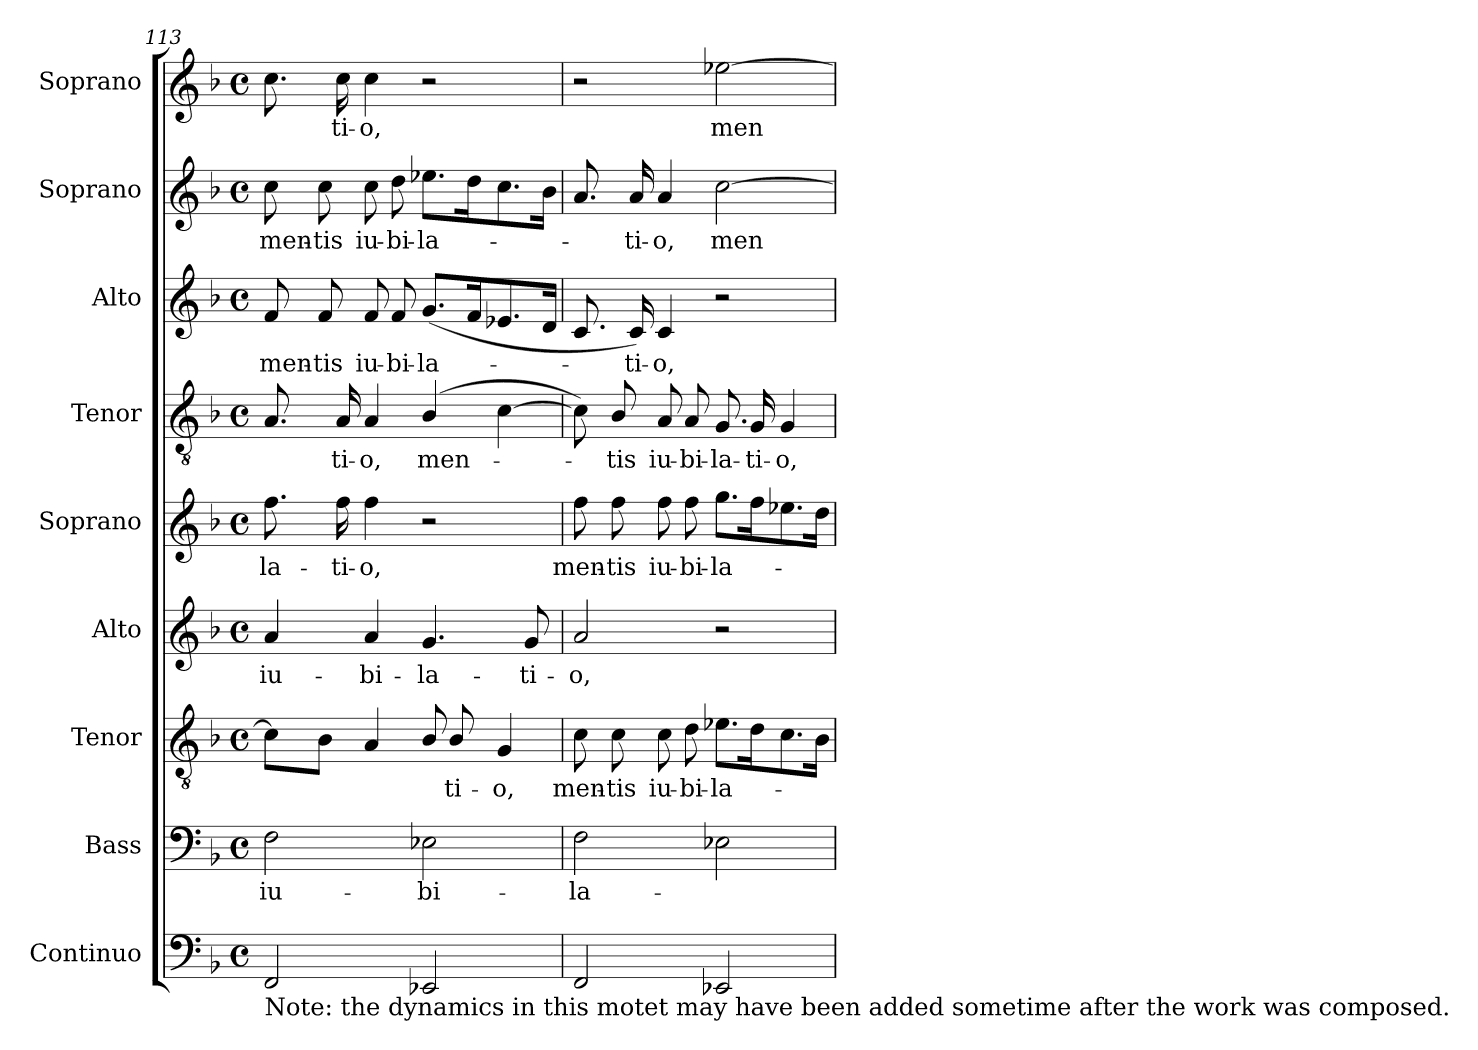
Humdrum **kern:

**kern	**kern	**text	**kern	**text	**kern	**text	**kern	**text	**kern	**text	**kern	**text	**kern	**text	**kern	**text
*part9	*part8	*part8	*part7	*part7	*part6	*part6	*part5	*part5	*part4	*part4	*part3	*part3	*part2	*part2	*part1	*part1
*staff9	*staff8	*staff8	*staff7	*staff7	*staff6	*staff6	*staff5	*staff5	*staff4	*staff4	*staff3	*staff3	*staff2	*staff2	*staff1	*staff1
*I"Continuo	*I"Bass	*	*I"Tenor	*	*I"Alto	*	*I"Soprano	*	*I"Tenor	*	*I"Alto	*	*I"Soprano	*	*I"Soprano	*
*I'Cont.	*I'B.	*	*I'T.	*	*I'A.	*	*I'S.	*	*I'T.	*	*I'A.	*	*I'S.	*	*I'S.	*
!!LO:PB:g=z
*clefF4	*clefF4	*	*clefGv2	*	*clefG2	*	*clefG2	*	*clefGv2	*	*clefG2	*	*clefG2	*	*clefG2	*
*	*	*	*ITrd7c12	*	*	*	*	*	*ITrd7c12	*	*	*	*	*	*	*
*k[b-]	*k[b-]	*	*k[b-]	*	*k[b-]	*	*k[b-]	*	*k[b-]	*	*k[b-]	*	*k[b-]	*	*k[b-]	*
*F:	*F:	*	*F:	*	*F:	*	*F:	*	*F:	*	*F:	*	*F:	*	*F:	*
*M4/4	*M4/4	*	*M4/4	*	*M4/4	*	*M4/4	*	*M4/4	*	*M4/4	*	*M4/4	*	*M4/4	*
*met(c)	*met(c)	*	*met(c)	*	*met(c)	*	*met(c)	*	*met(c)	*	*met(c)	*	*met(c)	*	*met(c)	*
=113	=113	=113	=113	=113	=113	=113	=113	=113	=113	=113	=113	=113	=113	=113	=113	=113
!	!	!LO:LY:b:color=#000000	!	!	!	!	!	!	!	!	!	!	!	!	!	!
!	!	!	!	!	!	!LO:LY:b:color=#000000	!	!	!	!	!	!	!	!	!	!
!	!	!	!	!	!	!	!	!LO:LY:b:color=#000000	!	!	!	!	!	!	!	!
!	!	!	!	!	!	!	!	!	!	!	!	!LO:LY:b:color=#000000	!	!	!	!
!LO:TX:b:t=Note&colon; the dynamics in this motet may have been added sometime after the work was composed.	!	!	!	!	!	!	!	!	!	!	!	!	!	!	!	!
!	!	!	!	!	!	!	!	!	!	!	!	!	!	!LO:LY:b:color=#000000	!	!
2FFi/	2Fi\	iu-	8Ci\L]	.	4ai/	iu-	8.ffi\	-la-	8.AAi/	.	8fi/	men-	8cci\	men-	8.cci\	.
!	!	!	!	!	!	!	!	!	!	!	!	!LO:LY:b:color=#000000	!	!	!	!
!	!	!	!	!	!	!	!	!	!	!	!	!	!	!LO:LY:b:color=#000000	!	!
.	.	.	8BB-i\J	.	.	.	.	.	.	.	8fi/	-tis	8cci\	-tis	.	.
!	!	!	!	!	!	!	!	!LO:LY:b:color=#000000	!	!	!	!	!	!	!	!
!	!	!	!	!	!	!	!	!	!	!LO:LY:b:color=#000000	!	!	!	!	!	!
!	!	!	!	!	!	!	!	!	!	!	!	!	!	!	!	!LO:LY:b:color=#000000
.	.	.	.	.	.	.	16ffi\	-ti-	16AAi/	-ti-	.	.	.	.	16cci\	-ti-
!	!	!	!	!	!	!LO:LY:b:color=#000000	!	!	!	!	!	!	!	!	!	!
!	!	!	!	!	!	!	!	!LO:LY:b:color=#000000	!	!	!	!	!	!	!	!
!	!	!	!	!	!	!	!	!	!	!LO:LY:b:color=#000000	!	!	!	!	!	!
!	!	!	!	!	!	!	!	!	!	!	!	!LO:LY:b:color=#000000	!	!	!	!
!	!	!	!	!	!	!	!	!	!	!	!	!	!	!LO:LY:b:color=#000000	!	!
!	!	!	!	!	!	!	!	!	!	!	!	!	!	!	!	!LO:LY:b:color=#000000
.	.	.	4AAi/	.	4ai/	-bi-	4ffi\	-o,	4AAi/	-o,	8fi/	iu-	8cci\	iu-	4cci\	-o,
!	!	!	!	!	!	!	!	!	!	!	!	!LO:LY:b:color=#000000	!	!	!	!
!	!	!	!	!	!	!	!	!	!	!	!	!	!	!LO:LY:b:color=#000000	!	!
.	.	.	.	.	.	.	.	.	.	.	8fi/	-bi-	8ddi\	-bi-	.	.
!	!	!LO:LY:b:color=#000000	!	!	!	!	!	!	!	!	!	!	!	!	!	!
!	!	!	!	!	!	!LO:LY:b:color=#000000	!	!	!	!	!	!	!	!	!	!
!	!	!	!	!	!	!	!	!	!	!LO:LY:b:color=#000000	!	!	!	!	!	!
!	!	!	!	!	!	!	!	!	!	!	!	!LO:LY:b:color=#000000	!	!	!	!
!	!	!	!	!	!	!	!	!	!	!	!	!	!	!LO:LY:b:color=#000000	!	!
2EE-Xi/	2E-Xi\	-bi-	8BB-i/	.	4.gi/	-la-	2r	.	(4BB-i/	men-	(8.gi/L	-la-	8.ee-Xi\L	-la-	2r	.
!	!	!	!	!LO:LY:b:color=#000000	!	!	!	!	!	!	!	!	!	!	!	!
.	.	.	8BB-i/	-ti-	.	.	.	.	.	.	.	.	.	.	.	.
.	.	.	.	.	.	.	.	.	.	.	16fi/k	.	16ddi\k	.	.	.
!	!	!	!	!LO:LY:b:color=#000000	!	!	!	!	!	!	!	!	!	!	!	!
.	.	.	4GGi/	-o,	.	.	.	.	[>4Ci\	.	8.e-Xi/	.	8.cci\	.	.	.
!	!	!	!	!	!	!LO:LY:b:color=#000000	!	!	!	!	!	!	!	!	!	!
.	.	.	.	.	8gi/	-ti-	.	.	.	.	.	.	.	.	.	.
.	.	.	.	.	.	.	.	.	.	.	16di/Jk	.	16b-i\Jk	.	.	.
=114	=114	=114	=114	=114	=114	=114	=114	=114	=114	=114	=114	=114	=114	=114	=114	=114
!	!	!LO:LY:b:color=#000000	!	!	!	!	!	!	!	!	!	!	!	!	!	!
!	!	!	!	!LO:LY:b:color=#000000	!	!	!	!	!	!	!	!	!	!	!	!
!	!	!	!	!	!	!LO:LY:b:color=#000000	!	!	!	!	!	!	!	!	!	!
!	!	!	!	!	!	!	!	!LO:LY:b:color=#000000	!	!	!	!	!	!	!	!
2FFi/	2Fi\	-la-	8Ci\	men-	2ai/	-o,	8ffi\	men-	8Ci\])	.	8.ci/	.	8.ai/	.	2r	.
!	!	!	!	!LO:LY:b:color=#000000	!	!	!	!	!	!	!	!	!	!	!	!
!	!	!	!	!	!	!	!	!LO:LY:b:color=#000000	!	!	!	!	!	!	!	!
!	!	!	!	!	!	!	!	!	!	!LO:LY:b:color=#000000	!	!	!	!	!	!
.	.	.	8Ci\	-tis	.	.	8ffi\	-tis	8BB-i/	-tis	.	.	.	.	.	.
!	!	!	!	!	!	!	!	!	!	!	!	!LO:LY:b:color=#000000	!	!	!	!
!	!	!	!	!	!	!	!	!	!	!	!	!	!	!LO:LY:b:color=#000000	!	!
.	.	.	.	.	.	.	.	.	.	.	16ci/)	-ti-	16ai/	-ti-	.	.
!	!	!	!	!LO:LY:b:color=#000000	!	!	!	!	!	!	!	!	!	!	!	!
!	!	!	!	!	!	!	!	!LO:LY:b:color=#000000	!	!	!	!	!	!	!	!
!	!	!	!	!	!	!	!	!	!	!LO:LY:b:color=#000000	!	!	!	!	!	!
!	!	!	!	!	!	!	!	!	!	!	!	!LO:LY:b:color=#000000	!	!	!	!
!	!	!	!	!	!	!	!	!	!	!	!	!	!	!LO:LY:b:color=#000000	!	!
.	.	.	8Ci\	iu-	.	.	8ffi\	iu-	8AAi/	iu-	4ci/	-o,	4ai/	-o,	.	.
!	!	!	!	!LO:LY:b:color=#000000	!	!	!	!	!	!	!	!	!	!	!	!
!	!	!	!	!	!	!	!	!LO:LY:b:color=#000000	!	!	!	!	!	!	!	!
!	!	!	!	!	!	!	!	!	!	!LO:LY:b:color=#000000	!	!	!	!	!	!
.	.	.	8Di\	-bi-	.	.	8ffi\	-bi-	8AAi/	-bi-	.	.	.	.	.	.
!	!	!	!	!LO:LY:b:color=#000000	!	!	!	!	!	!	!	!	!	!	!	!
!	!	!	!	!	!	!	!	!LO:LY:b:color=#000000	!	!	!	!	!	!	!	!
!	!	!	!	!	!	!	!	!	!	!LO:LY:b:color=#000000	!	!	!	!	!	!
!	!	!	!	!	!	!	!	!	!	!	!	!	!	!LO:LY:b:color=#000000	!	!
!	!	!	!	!	!	!	!	!	!	!	!	!	!	!	!	!LO:LY:b:color=#000000
2EE-Xi/	2E-Xi\	.	8.E-Xi\L	-la-	2r	.	8.ggi\L	-la-	8.GGi/	-la-	2r	.	[>2cci\	men-	[>2ee-Xi\	men-
!	!	!	!	!	!	!	!	!	!	!LO:LY:b:color=#000000	!	!	!	!	!	!
.	.	.	16Di\k	.	.	.	16ffi\k	.	16GGi/	-ti-	.	.	.	.	.	.
!	!	!	!	!	!	!	!	!	!	!LO:LY:b:color=#000000	!	!	!	!	!	!
.	.	.	8.Ci\	.	.	.	8.ee-Xi\	.	4GGi/	-o,	.	.	.	.	.	.
.	.	.	16BB-i\Jk	.	.	.	16ddi\Jk	.	.	.	.	.	.	.	.	.
=	=	=	=	=	=	=	=	=	=	=	=	=	=	=	=	=
*-	*-	*-	*-	*-	*-	*-	*-	*-	*-	*-	*-	*-	*-	*-	*-	*-
